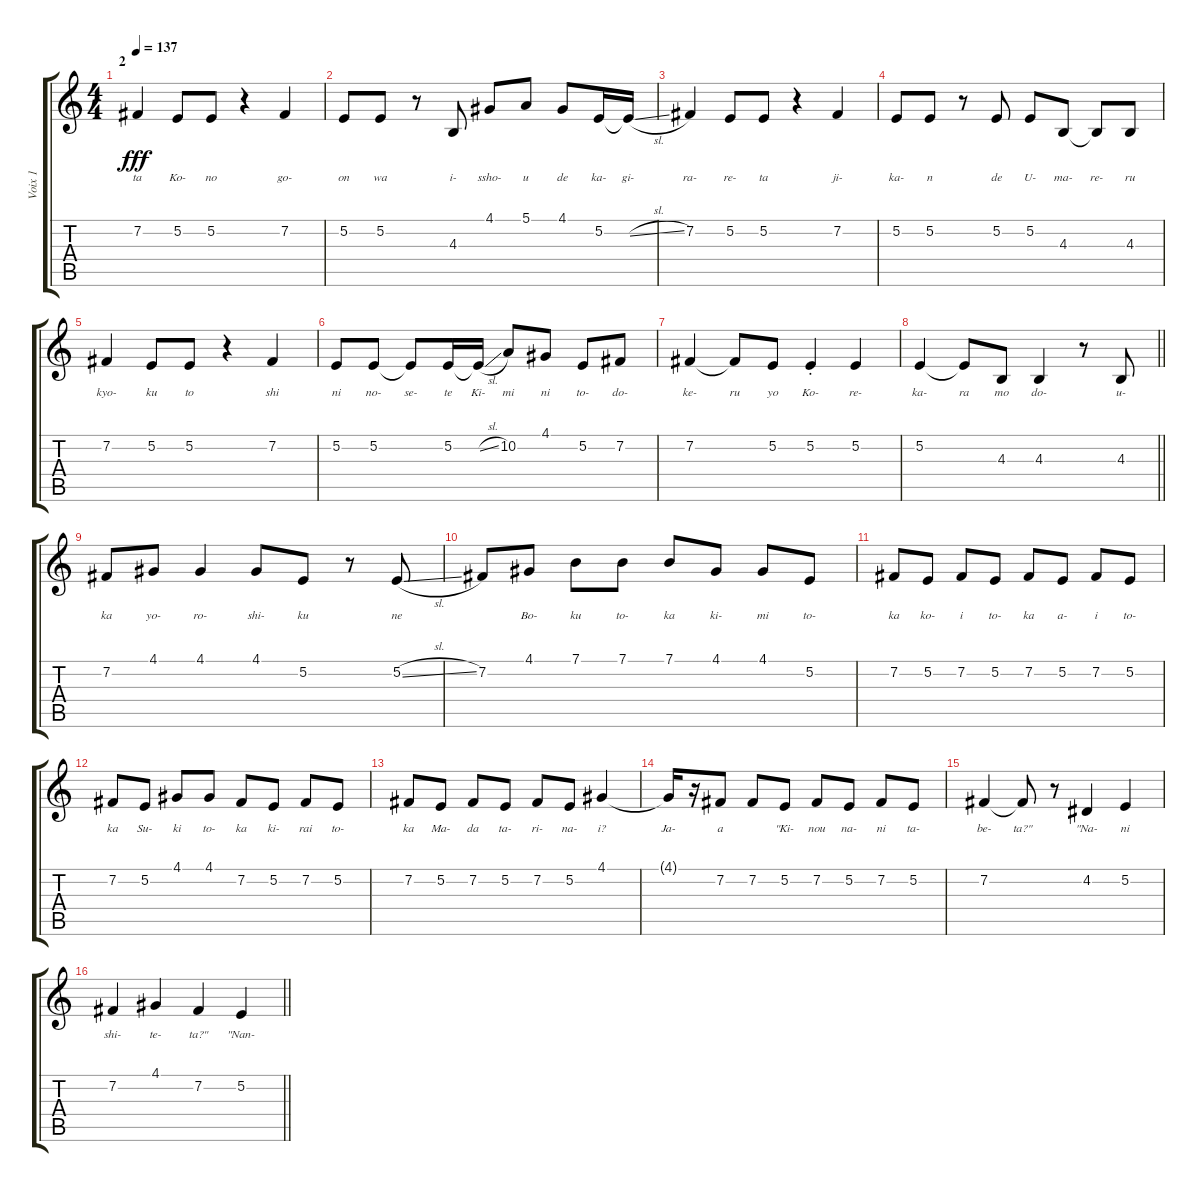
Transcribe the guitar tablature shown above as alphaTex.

\track ("Voix 1" "Voix 1") {instrument clarinet}
\staff {score tabs}
\tuning (E4 B3 G3 D3 A2 E2) {hide}
\ts (4 4)
\section ("" "2")
\tempo 137
\clef g2
\ks c
7.2.4{lyrics (0 "ta") lyrics (1 "") lyrics (2 "") lyrics (3 "") lyrics (4 "") dy fff} 5.2.8{lyrics (0 "Ko-") lyrics (1 "") lyrics (2 "") lyrics (3 "") lyrics (4 "")} 5.2.8{lyrics (0 "no") lyrics (1 "") lyrics (2 "") lyrics (3 "") lyrics (4 "")} r.4 7.2.4{lyrics (0 "go-") lyrics (1 "") lyrics (2 "") lyrics (3 "") lyrics (4 "")} |
5.2.8{lyrics (0 "on") lyrics (1 "") lyrics (2 "") lyrics (3 "") lyrics (4 "")} 5.2.8{lyrics (0 "wa") lyrics (1 "") lyrics (2 "") lyrics (3 "") lyrics (4 "")} r.8 4.3.8{lyrics (0 "i-") lyrics (1 "") lyrics (2 "") lyrics (3 "") lyrics (4 "")} 4.1.8{lyrics (0 "ssho-") lyrics (1 "") lyrics (2 "") lyrics (3 "") lyrics (4 "")} 5.1.8{lyrics (0 "u") lyrics (1 "") lyrics (2 "") lyrics (3 "") lyrics (4 "")} 4.1.8{lyrics (0 "de") lyrics (1 "") lyrics (2 "") lyrics (3 "") lyrics (4 "")} 5.2.16{lyrics (0 "ka-") lyrics (1 "") lyrics (2 "") lyrics (3 "") lyrics (4 "")} 5.2{sl t}.16{lyrics (0 "gi-") lyrics (1 "") lyrics (2 "") lyrics (3 "") lyrics (4 "")} |
7.2.4{lyrics (0 "ra-") lyrics (1 "") lyrics (2 "") lyrics (3 "") lyrics (4 "")} 5.2.8{lyrics (0 "re-") lyrics (1 "") lyrics (2 "") lyrics (3 "") lyrics (4 "")} 5.2.8{lyrics (0 "ta") lyrics (1 "") lyrics (2 "") lyrics (3 "") lyrics (4 "")} r.4 7.2.4{lyrics (0 "ji-") lyrics (1 "") lyrics (2 "") lyrics (3 "") lyrics (4 "")} |
5.2.8{lyrics (0 "ka-") lyrics (1 "") lyrics (2 "") lyrics (3 "") lyrics (4 "")} 5.2.8{lyrics (0 "n") lyrics (1 "") lyrics (2 "") lyrics (3 "") lyrics (4 "")} r.8 5.2.8{lyrics (0 "de") lyrics (1 "") lyrics (2 "") lyrics (3 "") lyrics (4 "")} 5.2.8{lyrics (0 "U-") lyrics (1 "") lyrics (2 "") lyrics (3 "") lyrics (4 "")} 4.3.8{lyrics (0 "ma-") lyrics (1 "") lyrics (2 "") lyrics (3 "") lyrics (4 "")} 4.3{t}.8{lyrics (0 "re-") lyrics (1 "") lyrics (2 "") lyrics (3 "") lyrics (4 "")} 4.3.8{lyrics (0 "ru") lyrics (1 "") lyrics (2 "") lyrics (3 "") lyrics (4 "")} |
7.2.4{lyrics (0 "kyo-") lyrics (1 "") lyrics (2 "") lyrics (3 "") lyrics (4 "")} 5.2.8{lyrics (0 "ku") lyrics (1 "") lyrics (2 "") lyrics (3 "") lyrics (4 "")} 5.2.8{lyrics (0 "to") lyrics (1 "") lyrics (2 "") lyrics (3 "") lyrics (4 "")} r.4 7.2.4{lyrics (0 "shi") lyrics (1 "") lyrics (2 "") lyrics (3 "") lyrics (4 "")} |
5.2.8{lyrics (0 "ni") lyrics (1 "") lyrics (2 "") lyrics (3 "") lyrics (4 "")} 5.2.8{lyrics (0 "no-") lyrics (1 "") lyrics (2 "") lyrics (3 "") lyrics (4 "")} 5.2{t}.8{lyrics (0 "se-") lyrics (1 "") lyrics (2 "") lyrics (3 "") lyrics (4 "")} 5.2.16{lyrics (0 "te") lyrics (1 "") lyrics (2 "") lyrics (3 "") lyrics (4 "")} 5.2{sl t}.16{lyrics (0 "Ki-") lyrics (1 "") lyrics (2 "") lyrics (3 "") lyrics (4 "")} 10.2.8{lyrics (0 "mi") lyrics (1 "") lyrics (2 "") lyrics (3 "") lyrics (4 "")} 4.1.8{lyrics (0 "ni") lyrics (1 "") lyrics (2 "") lyrics (3 "") lyrics (4 "")} 5.2.8{lyrics (0 "to-") lyrics (1 "") lyrics (2 "") lyrics (3 "") lyrics (4 "")} 7.2.8{lyrics (0 "do-") lyrics (1 "") lyrics (2 "") lyrics (3 "") lyrics (4 "")} |
7.2.4{lyrics (0 "ke-") lyrics (1 "") lyrics (2 "") lyrics (3 "") lyrics (4 "")} 7.2{t}.8{lyrics (0 "ru") lyrics (1 "") lyrics (2 "") lyrics (3 "") lyrics (4 "")} 5.2.8{lyrics (0 "yo") lyrics (1 "") lyrics (2 "") lyrics (3 "") lyrics (4 "")} 5.2{st}.4{lyrics (0 "Ko-") lyrics (1 "") lyrics (2 "") lyrics (3 "") lyrics (4 "")} 5.2.4{lyrics (0 "re-") lyrics (1 "") lyrics (2 "") lyrics (3 "") lyrics (4 "")} |
\barLineRight lightlight
5.2.4{lyrics (0 "ka-") lyrics (1 "") lyrics (2 "") lyrics (3 "") lyrics (4 "")} 5.2{t}.8{lyrics (0 "ra") lyrics (1 "") lyrics (2 "") lyrics (3 "") lyrics (4 "")} 4.3.8{lyrics (0 "mo") lyrics (1 "") lyrics (2 "") lyrics (3 "") lyrics (4 "")} 4.3.4{lyrics (0 "do-") lyrics (1 "") lyrics (2 "") lyrics (3 "") lyrics (4 "")} r.8 4.3.8{lyrics (0 "u-") lyrics (1 "") lyrics (2 "") lyrics (3 "") lyrics (4 "")} |
7.2.8{lyrics (0 "ka") lyrics (1 "") lyrics (2 "") lyrics (3 "") lyrics (4 "")} 4.1.8{lyrics (0 "yo-") lyrics (1 "") lyrics (2 "") lyrics (3 "") lyrics (4 "")} 4.1.4{lyrics (0 "ro-") lyrics (1 "") lyrics (2 "") lyrics (3 "") lyrics (4 "")} 4.1.8{lyrics (0 "shi-") lyrics (1 "") lyrics (2 "") lyrics (3 "") lyrics (4 "")} 5.2.8{lyrics (0 "ku") lyrics (1 "") lyrics (2 "") lyrics (3 "") lyrics (4 "")} r.8 5.2{sl}.8{lyrics (0 "ne") lyrics (1 "") lyrics (2 "") lyrics (3 "") lyrics (4 "")} |
7.2.8{lyrics (0 "") lyrics (1 "") lyrics (2 "") lyrics (3 "") lyrics (4 "")} 4.1.8{lyrics (0 "Bo-") lyrics (1 "") lyrics (2 "") lyrics (3 "") lyrics (4 "")} 7.1.8{lyrics (0 "ku") lyrics (1 "") lyrics (2 "") lyrics (3 "") lyrics (4 "")} 7.1.8{lyrics (0 "to-") lyrics (1 "") lyrics (2 "") lyrics (3 "") lyrics (4 "")} 7.1.8{lyrics (0 "ka") lyrics (1 "") lyrics (2 "") lyrics (3 "") lyrics (4 "")} 4.1.8{lyrics (0 "ki-") lyrics (1 "") lyrics (2 "") lyrics (3 "") lyrics (4 "")} 4.1.8{lyrics (0 "mi") lyrics (1 "") lyrics (2 "") lyrics (3 "") lyrics (4 "")} 5.2.8{lyrics (0 "to-") lyrics (1 "") lyrics (2 "") lyrics (3 "") lyrics (4 "")} |
7.2.8{lyrics (0 "ka") lyrics (1 "") lyrics (2 "") lyrics (3 "") lyrics (4 "")} 5.2.8{lyrics (0 "ko-") lyrics (1 "") lyrics (2 "") lyrics (3 "") lyrics (4 "")} 7.2.8{lyrics (0 "i") lyrics (1 "") lyrics (2 "") lyrics (3 "") lyrics (4 "")} 5.2.8{lyrics (0 "to-") lyrics (1 "") lyrics (2 "") lyrics (3 "") lyrics (4 "")} 7.2.8{lyrics (0 "ka") lyrics (1 "") lyrics (2 "") lyrics (3 "") lyrics (4 "")} 5.2.8{lyrics (0 "a-") lyrics (1 "") lyrics (2 "") lyrics (3 "") lyrics (4 "")} 7.2.8{lyrics (0 "i") lyrics (1 "") lyrics (2 "") lyrics (3 "") lyrics (4 "")} 5.2.8{lyrics (0 "to-") lyrics (1 "") lyrics (2 "") lyrics (3 "") lyrics (4 "")} |
7.2.8{lyrics (0 "ka") lyrics (1 "") lyrics (2 "") lyrics (3 "") lyrics (4 "")} 5.2.8{lyrics (0 "Su-") lyrics (1 "") lyrics (2 "") lyrics (3 "") lyrics (4 "")} 4.1.8{lyrics (0 "ki") lyrics (1 "") lyrics (2 "") lyrics (3 "") lyrics (4 "")} 4.1.8{lyrics (0 "to-") lyrics (1 "") lyrics (2 "") lyrics (3 "") lyrics (4 "")} 7.2.8{lyrics (0 "ka") lyrics (1 "") lyrics (2 "") lyrics (3 "") lyrics (4 "")} 5.2.8{lyrics (0 "ki-") lyrics (1 "") lyrics (2 "") lyrics (3 "") lyrics (4 "")} 7.2.8{lyrics (0 "rai") lyrics (1 "") lyrics (2 "") lyrics (3 "") lyrics (4 "")} 5.2.8{lyrics (0 "to-") lyrics (1 "") lyrics (2 "") lyrics (3 "") lyrics (4 "")} |
7.2.8{lyrics (0 "ka") lyrics (1 "") lyrics (2 "") lyrics (3 "") lyrics (4 "")} 5.2.8{lyrics (0 "Ma-") lyrics (1 "") lyrics (2 "") lyrics (3 "") lyrics (4 "")} 7.2.8{lyrics (0 "da") lyrics (1 "") lyrics (2 "") lyrics (3 "") lyrics (4 "")} 5.2.8{lyrics (0 "ta-") lyrics (1 "") lyrics (2 "") lyrics (3 "") lyrics (4 "")} 7.2.8{lyrics (0 "ri-") lyrics (1 "") lyrics (2 "") lyrics (3 "") lyrics (4 "")} 5.2.8{lyrics (0 "na-") lyrics (1 "") lyrics (2 "") lyrics (3 "") lyrics (4 "")} 4.1.4{lyrics (0 "i?") lyrics (1 "") lyrics (2 "") lyrics (3 "") lyrics (4 "")} |
4.1{t}.16{lyrics (0 "Ja-") lyrics (1 "") lyrics (2 "") lyrics (3 "") lyrics (4 "")} r.16 7.2.8{lyrics (0 "a") lyrics (1 "") lyrics (2 "") lyrics (3 "") lyrics (4 "")} 7.2.8{lyrics (0 "") lyrics (1 "") lyrics (2 "") lyrics (3 "") lyrics (4 "")} 5.2.8{lyrics (0 "\"Ki-") lyrics (1 "") lyrics (2 "") lyrics (3 "") lyrics (4 "")} 7.2.8{lyrics (0 "nou") lyrics (1 "") lyrics (2 "") lyrics (3 "") lyrics (4 "")} 5.2.8{lyrics (0 "na-") lyrics (1 "") lyrics (2 "") lyrics (3 "") lyrics (4 "")} 7.2.8{lyrics (0 "ni") lyrics (1 "") lyrics (2 "") lyrics (3 "") lyrics (4 "")} 5.2.8{lyrics (0 "ta-") lyrics (1 "") lyrics (2 "") lyrics (3 "") lyrics (4 "")} |
7.2.4{lyrics (0 "be-") lyrics (1 "") lyrics (2 "") lyrics (3 "") lyrics (4 "")} 7.2{t}.8{lyrics (0 "ta?\"") lyrics (1 "") lyrics (2 "") lyrics (3 "") lyrics (4 "")} r.8 4.2.4{lyrics (0 "\"Na-") lyrics (1 "") lyrics (2 "") lyrics (3 "") lyrics (4 "")} 5.2.4{lyrics (0 "ni") lyrics (1 "") lyrics (2 "") lyrics (3 "") lyrics (4 "")} |
\barLineRight lightlight
7.2.4{lyrics (0 "shi-") lyrics (1 "") lyrics (2 "") lyrics (3 "") lyrics (4 "")} 4.1.4{lyrics (0 "te-") lyrics (1 "") lyrics (2 "") lyrics (3 "") lyrics (4 "")} 7.2.4{lyrics (0 "ta?\"") lyrics (1 "") lyrics (2 "") lyrics (3 "") lyrics (4 "")} 5.2.4{lyrics (0 "\"Nan-") lyrics (1 "") lyrics (2 "") lyrics (3 "") lyrics (4 "")}
